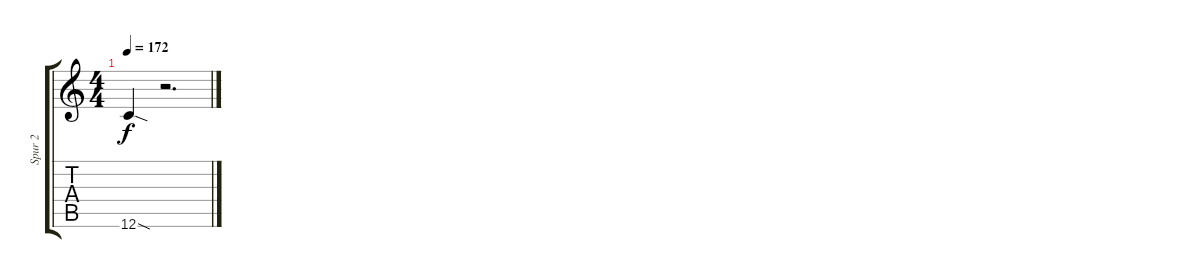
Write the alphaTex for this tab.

\track ("Spur 2" "Spur 2") {instrument distortionguitar}
\staff {score tabs}
\tuning (C4 G3 Eb3 Bb2 F2 C2) {hide}
\ts (4 4)
\tempo 172
\clef g2
\ks c
12.6{sod}.4{dy f} r.2{d}
